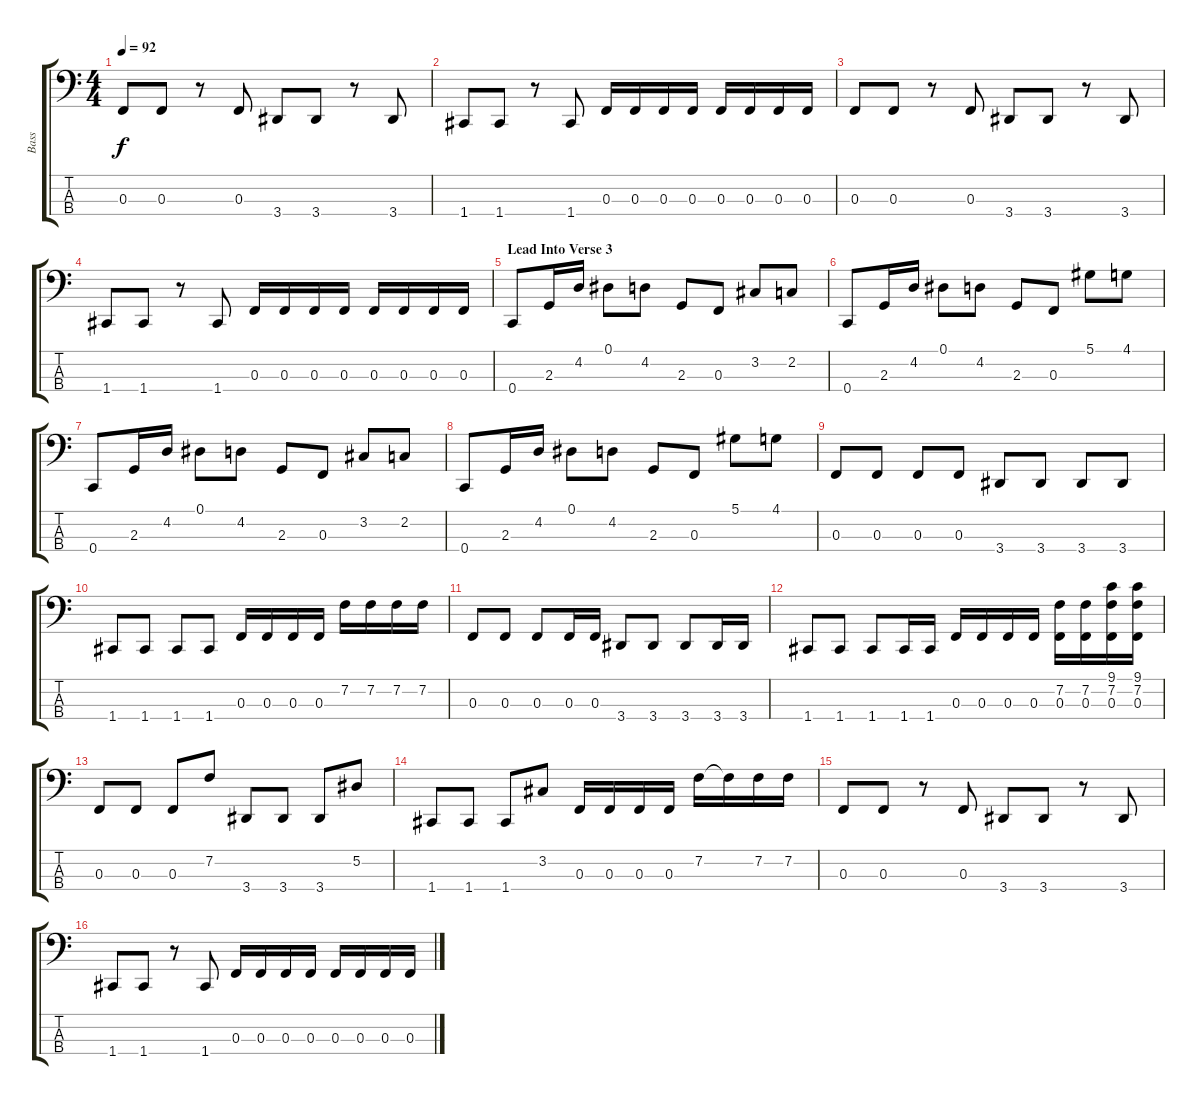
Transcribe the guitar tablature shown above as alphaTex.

\track ("Bass" "Bass") {instrument electricbasspick}
\staff {score tabs}
\tuning (Eb2 Bb1 F1 C1) {hide}
\ts (4 4)
\tempo 92
\clef f4
\ks c
0.3.8{dy f} 0.3.8 r.8 0.3.8 3.4.8 3.4.8 r.8 3.4.8 |
1.4.8 1.4.8 r.8 1.4.8 0.3.16 0.3.16 0.3.16 0.3.16 0.3.16 0.3.16 0.3.16 0.3.16 |
0.3.8 0.3.8 r.8 0.3.8 3.4.8 3.4.8 r.8 3.4.8 |
1.4.8 1.4.8 r.8 1.4.8 0.3.16 0.3.16 0.3.16 0.3.16 0.3.16 0.3.16 0.3.16 0.3.16 |
\section ("" "Lead Into Verse 3")
0.4.8 2.3.16 4.2.16 0.1.8 4.2.8 2.3.8 0.3.8 3.2.8 2.2.8 |
0.4.8 2.3.16 4.2.16 0.1.8 4.2.8 2.3.8 0.3.8 5.1.8 4.1.8 |
0.4.8 2.3.16 4.2.16 0.1.8 4.2.8 2.3.8 0.3.8 3.2.8 2.2.8 |
0.4.8 2.3.16 4.2.16 0.1.8 4.2.8 2.3.8 0.3.8 5.1.8 4.1.8 |
0.3.8 0.3.8 0.3.8 0.3.8 3.4.8 3.4.8 3.4.8 3.4.8 |
1.4.8 1.4.8 1.4.8 1.4.8 0.3.16 0.3.16 0.3.16 0.3.16 7.2.16 7.2.16 7.2.16 7.2.16 |
0.3.8 0.3.8 0.3.8 0.3.16 0.3.16 3.4.8 3.4.8 3.4.8 3.4.16 3.4.16 |
1.4.8 1.4.8 1.4.8 1.4.16 1.4.16 0.3.16 0.3.16 0.3.16 0.3.16 (7.2 0.3).16 (7.2 0.3).16 (9.1 7.2 0.3).16 (9.1 7.2 0.3).16 |
0.3.8 0.3.8 0.3.8 7.2.8 3.4.8 3.4.8 3.4.8 5.2.8 |
1.4.8 1.4.8 1.4.8 3.2.8 0.3.16 0.3.16 0.3.16 0.3.16 7.2.16 7.2{t}.16 7.2.16 7.2.16 |
0.3.8 0.3.8 r.8 0.3.8 3.4.8 3.4.8 r.8 3.4.8 |
1.4.8 1.4.8 r.8 1.4.8 0.3.16 0.3.16 0.3.16 0.3.16 0.3.16 0.3.16 0.3.16 0.3.16
